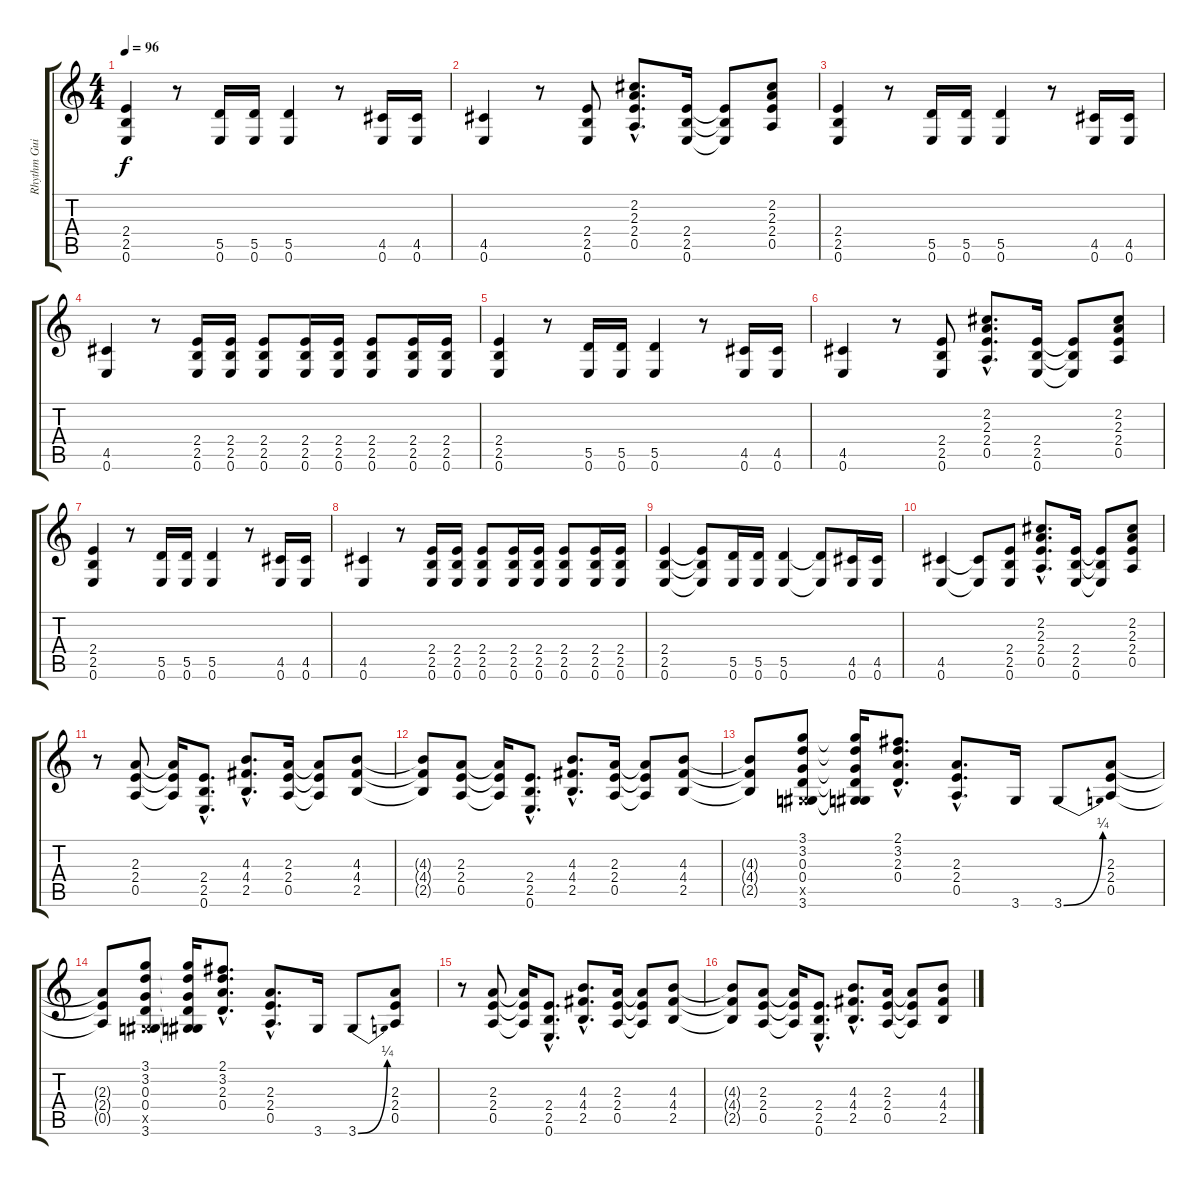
\track ("Rhythm Guitar" "Rhythm Gui") {instrument overdrivenguitar}
\staff {score tabs}
\tuning (E4 B3 G3 D3 A2 E2) {hide}
\ts (4 4)
\tempo 96
\clef g2
\ks c
(2.4 2.5 0.6).4{dy f} r.8 (5.5 0.6).16 (5.5 0.6).16 (5.5 0.6).4 r.8 (4.5 0.6).16 (4.5 0.6).16 |
(4.5 0.6).4 r.8 (2.4 2.5 0.6).8 (2.2{hac} 2.3{hac} 2.4{hac} 0.5{hac}).8{d} (2.4 2.5 0.6).16 (2.4{t} 2.5{t} 0.6{t}).8 (2.2 2.3 2.4 0.5).8 |
(2.4 2.5 0.6).4 r.8 (5.5 0.6).16 (5.5 0.6).16 (5.5 0.6).4 r.8 (4.5 0.6).16 (4.5 0.6).16 |
(4.5 0.6).4 r.8 (2.4 2.5 0.6).16 (2.4 2.5 0.6).16 (2.4 2.5 0.6).8 (2.4 2.5 0.6).16 (2.4 2.5 0.6).16 (2.4 2.5 0.6).8 (2.4 2.5 0.6).16 (2.4 2.5 0.6).16 |
(2.4 2.5 0.6).4 r.8 (5.5 0.6).16 (5.5 0.6).16 (5.5 0.6).4 r.8 (4.5 0.6).16 (4.5 0.6).16 |
(4.5 0.6).4 r.8 (2.4 2.5 0.6).8 (2.2{hac} 2.3{hac} 2.4{hac} 0.5{hac}).8{d} (2.4 2.5 0.6).16 (2.4{t} 2.5{t} 0.6{t}).8 (2.2 2.3 2.4 0.5).8 |
(2.4 2.5 0.6).4 r.8 (5.5 0.6).16 (5.5 0.6).16 (5.5 0.6).4 r.8 (4.5 0.6).16 (4.5 0.6).16 |
(4.5 0.6).4 r.8 (2.4 2.5 0.6).16 (2.4 2.5 0.6).16 (2.4 2.5 0.6).8 (2.4 2.5 0.6).16 (2.4 2.5 0.6).16 (2.4 2.5 0.6).8 (2.4 2.5 0.6).16 (2.4 2.5 0.6).16 |
(2.4 2.5 0.6).4 (2.4{t} 2.5{t} 0.6{t}).8 (5.5 0.6).16 (5.5 0.6).16 (5.5 0.6).4 (5.5{t} 0.6{t}).8 (4.5 0.6).16 (4.5 0.6).16 |
(4.5 0.6).4 (4.5{t} 0.6{t}).8 (2.4 2.5 0.6).8 (2.2{hac} 2.3{hac} 2.4{hac} 0.5{hac}).8{d} (2.4 2.5 0.6).16 (2.4{t} 2.5{t} 0.6{t}).8 (2.2 2.3 2.4 0.5).8 |
r.8 (2.3 2.4 0.5).8 (2.3{t} 2.4{t} 0.5{t}).16 (2.4{hac} 2.5{hac} 0.6{hac}).8{d} (4.3{hac} 4.4{hac} 2.5{hac}).8{d} (2.3 2.4 0.5).16 (2.3{t} 2.4{t} 0.5{t}).8 (4.3 4.4 2.5).8 |
(4.3{t} 4.4{t} 2.5{t}).8 (2.3 2.4 0.5).8 (2.3{t} 2.4{t} 0.5{t}).16 (2.4{hac} 2.5{hac} 0.6{hac}).8{d} (4.3{hac} 4.4{hac} 2.5{hac}).8{d} (2.3 2.4 0.5).16 (2.3{t} 2.4{t} 0.5{t}).8 (4.3 4.4 2.5).8 |
(4.3{t} 4.4{t} 2.5{t}).8 (3.1 3.2 0.3 0.4 -1.5{x} 3.6).8 (3.1{t} 3.2{t} 0.3{t} 0.4{t} -1.5{t} 3.6{t}).16 (2.1{hac} 3.2{hac} 2.3{hac} 0.4{hac}).8{d} (2.3{hac} 2.4{hac} 0.5{hac}).8{d} 3.6.16 3.6{be (bend 0 0 60 1)}.8 (2.3 2.4 0.5).8 |
(2.3{t} 2.4{t} 0.5{t}).8 (3.1 3.2 0.3 0.4 -1.5{x} 3.6).8 (3.1{t} 3.2{t} 0.3{t} 0.4{t} -1.5{t} 3.6{t}).16 (2.1{hac} 3.2{hac} 2.3{hac} 0.4{hac}).8{d} (2.3{hac} 2.4{hac} 0.5{hac}).8{d} 3.6.16 3.6{be (bend 0 0 60 1)}.8 (2.3 2.4 0.5).8 |
r.8 (2.3 2.4 0.5).8 (2.3{t} 2.4{t} 0.5{t}).16 (2.4{hac} 2.5{hac} 0.6{hac}).8{d} (4.3{hac} 4.4{hac} 2.5{hac}).8{d} (2.3 2.4 0.5).16 (2.3{t} 2.4{t} 0.5{t}).8 (4.3 4.4 2.5).8 |
(4.3{t} 4.4{t} 2.5{t}).8 (2.3 2.4 0.5).8 (2.3{t} 2.4{t} 0.5{t}).16 (2.4{hac} 2.5{hac} 0.6{hac}).8{d} (4.3{hac} 4.4{hac} 2.5{hac}).8{d} (2.3 2.4 0.5).16 (2.3{t} 2.4{t} 0.5{t}).8 (4.3 4.4 2.5).8
